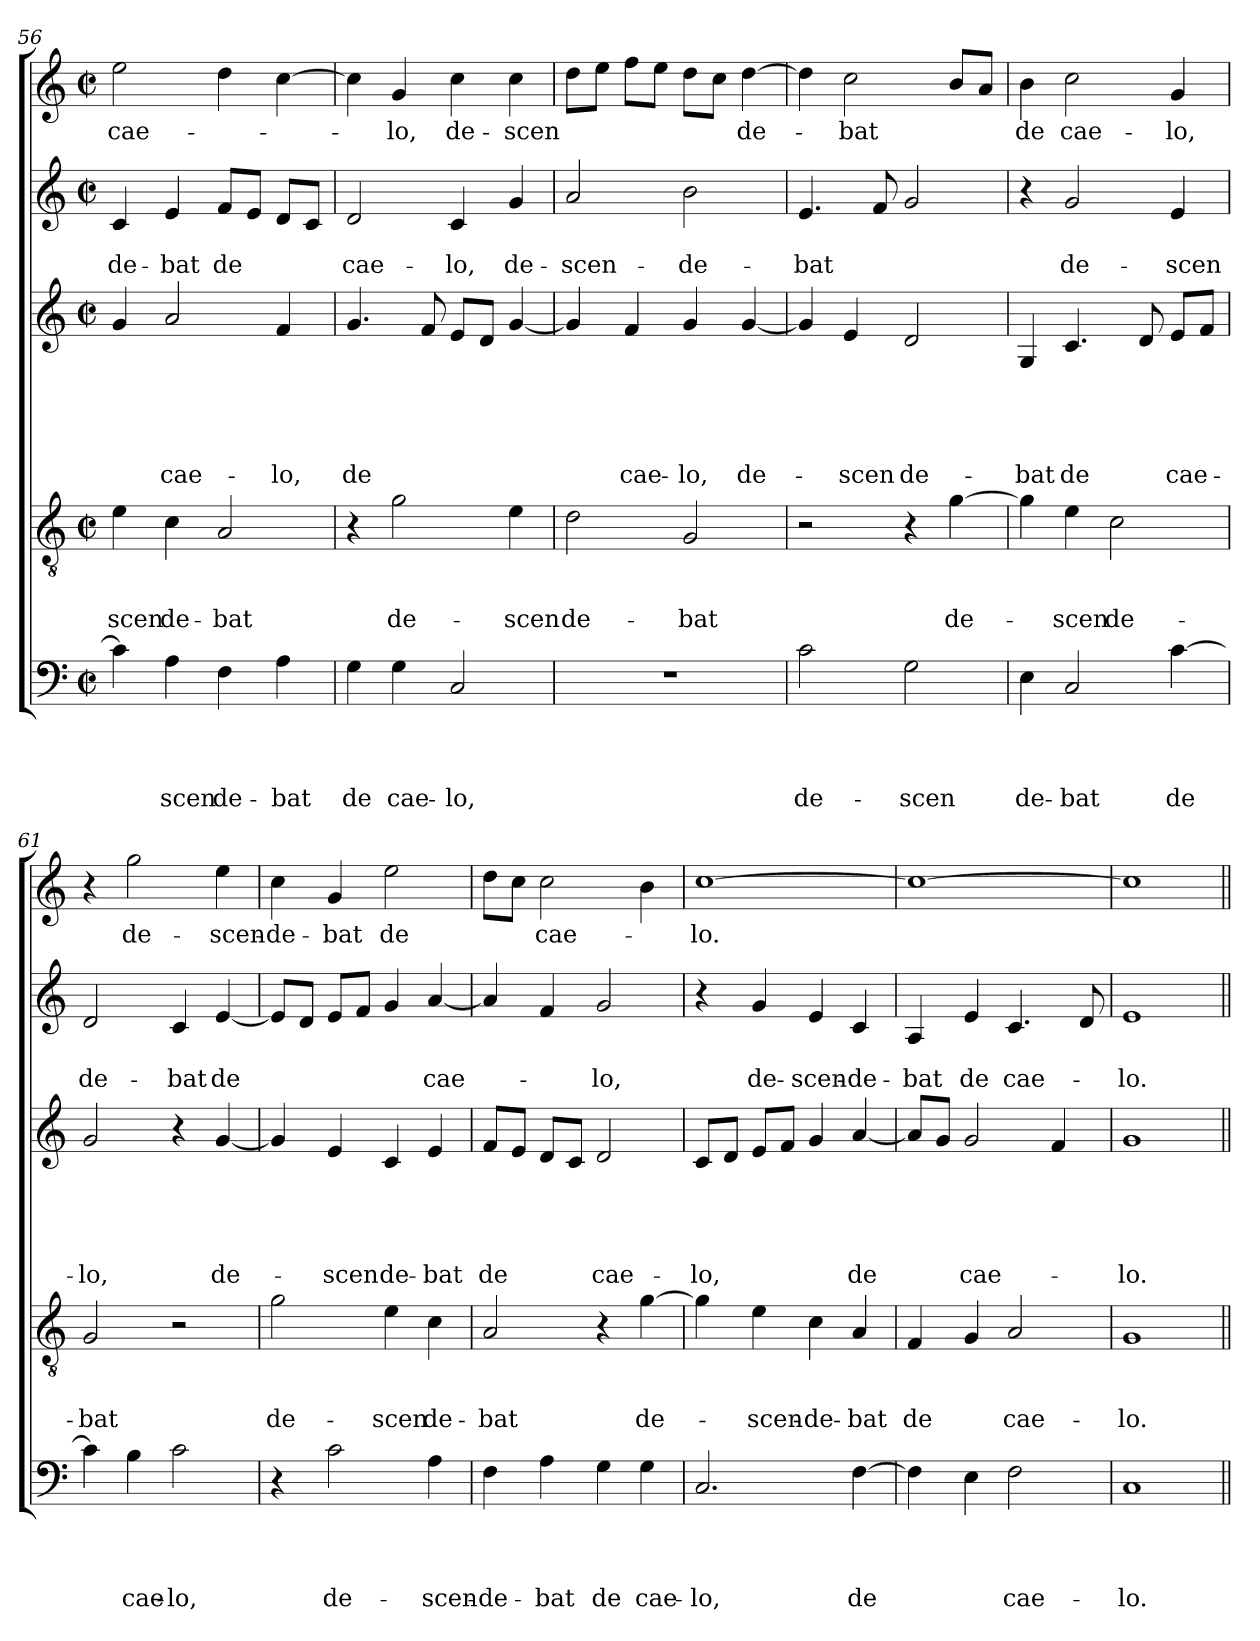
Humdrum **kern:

**kern	**text	**text	**text	**text	**kern	**text	**text	**text	**kern	**text	**text	**text	**text	**text	**kern	**text	**text	**kern	**text
*part5	*part5	*part5	*part5	*part5	*part4	*part4	*part4	*part4	*part3	*part3	*part3	*part3	*part3	*part3	*part2	*part2	*part2	*part1	*part1
*staff5	*staff5	*staff5	*staff5	*staff5	*staff4	*staff4	*staff4	*staff4	*staff3	*staff3	*staff3	*staff3	*staff3	*staff3	*staff2	*staff2	*staff2	*staff1	*staff1
*clefF4	*	*	*	*	*clefGv2	*	*	*	*clefG2	*	*	*	*	*	*clefG2	*	*	*clefG2	*
*k[]	*	*	*	*	*k[]	*	*	*	*k[]	*	*	*	*	*	*k[]	*	*	*k[]	*
*C:	*	*	*	*	*C:	*	*	*	*C:	*	*	*	*	*	*C:	*	*	*C:	*
*M2/2	*	*	*	*	*M2/2	*	*	*	*M2/2	*	*	*	*	*	*M2/2	*	*	*M2/2	*
*met(c|)	*	*	*	*	*met(c|)	*	*	*	*met(c|)	*	*	*	*	*	*met(c|)	*	*	*met(c|)	*
=56	=56	=56	=56	=56	=56	=56	=56	=56	=56	=56	=56	=56	=56	=56	=56	=56	=56	=56	=56
!	!	!	!	!	!	!	!	!LO:LY:b	!	!	!	!	!	!	!	!	!LO:LY:b	!	!LO:LY:b
4c\]	.	.	.	.	4e\	.	.	-scen	4g/	.	.	.	.	.	4c/	.	de-	2ee\	cae-
!	!	!	!	!LO:LY:b	!	!	!	!LO:LY:b	!	!	!	!	!	!LO:LY:b	!	!	!LO:LY:b	!	!
4A\	.	.	.	-scen	4c\	.	.	de-	2a/	.	.	.	.	cae-	4e/	.	-bat	.	.
!	!	!	!	!LO:LY:b	!	!	!	!LO:LY:b	!	!	!	!	!	!	!	!	!LO:LY:b	!	!
4F\	.	.	.	de-	2A/	.	.	-bat	.	.	.	.	.	.	8f/L	.	de	4dd\	.
.	.	.	.	.	.	.	.	.	.	.	.	.	.	.	8e/J	.	.	.	.
!	!	!	!	!LO:LY:b	!	!	!	!	!	!	!	!	!	!LO:LY:b	!	!	!	!	!
4A\	.	.	.	-bat	.	.	.	.	4f/	.	.	.	.	-lo,	8d/L	.	.	[4cc\	.
.	.	.	.	.	.	.	.	.	.	.	.	.	.	.	8c/J	.	.	.	.
=57	=57	=57	=57	=57	=57	=57	=57	=57	=57	=57	=57	=57	=57	=57	=57	=57	=57	=57	=57
!	!	!	!	!LO:LY:b	!	!	!	!	!	!	!	!	!	!LO:LY:b	!	!	!LO:LY:b	!	!
4G\	.	.	.	de	4r	.	.	.	4.g/	.	.	.	.	de	2d/	.	cae-	4cc\]	.
!	!	!	!	!LO:LY:b	!	!	!	!LO:LY:b	!	!	!	!	!	!	!	!	!	!	!LO:LY:b
4G\	.	.	.	cae-	2g\	.	.	de-	.	.	.	.	.	.	.	.	.	4g/	-lo,
.	.	.	.	.	.	.	.	.	8f/	.	.	.	.	.	.	.	.	.	.
!	!	!	!	!LO:LY:b	!	!	!	!	!	!	!	!	!	!	!	!	!LO:LY:b	!	!LO:LY:b
2C/	.	.	.	-lo,	.	.	.	.	8e/L	.	.	.	.	.	4c/	.	-lo,	4cc\	de-
.	.	.	.	.	.	.	.	.	8d/J	.	.	.	.	.	.	.	.	.	.
!	!	!	!	!	!	!	!	!LO:LY:b	!	!	!	!	!	!	!	!	!LO:LY:b	!	!LO:LY:b
.	.	.	.	.	4e\	.	.	-scen	[4g/	.	.	.	.	.	4g/	.	de-	4cc\	-scen
=58	=58	=58	=58	=58	=58	=58	=58	=58	=58	=58	=58	=58	=58	=58	=58	=58	=58	=58	=58
!	!	!	!	!	!	!	!	!LO:LY:b	!	!	!	!	!	!	!	!	!LO:LY:b	!	!
1r	.	.	.	.	2d\	.	.	de-	4g/]	.	.	.	.	.	2a/	.	-scen-	8dd\L	.
.	.	.	.	.	.	.	.	.	.	.	.	.	.	.	.	.	.	8ee\J	.
!	!	!	!	!	!	!	!	!	!	!	!	!	!	!LO:LY:b	!	!	!	!	!
.	.	.	.	.	.	.	.	.	4f/	.	.	.	.	cae-	.	.	.	8ff\L	.
.	.	.	.	.	.	.	.	.	.	.	.	.	.	.	.	.	.	8ee\J	.
!	!	!	!	!	!	!	!	!LO:LY:b	!	!	!	!	!	!LO:LY:b	!	!	!LO:LY:b	!	!
.	.	.	.	.	2G/	.	.	-bat	4g/	.	.	.	.	-lo,	2b\	.	-de-	8dd\L	.
.	.	.	.	.	.	.	.	.	.	.	.	.	.	.	.	.	.	8cc\J	.
!	!	!	!	!	!	!	!	!	!	!	!	!	!	!LO:LY:b	!	!	!	!	!LO:LY:b
.	.	.	.	.	.	.	.	.	[4g/	.	.	.	.	de-	.	.	.	[4dd\	de-
=59	=59	=59	=59	=59	=59	=59	=59	=59	=59	=59	=59	=59	=59	=59	=59	=59	=59	=59	=59
!	!	!	!	!LO:LY:b	!	!	!	!	!	!	!	!	!	!	!	!	!LO:LY:b	!	!
2c\	.	.	.	de-	2r	.	.	.	4g/]	.	.	.	.	.	4.e/	.	-bat	4dd\]	.
!	!	!	!	!	!	!	!	!	!	!	!	!	!	!LO:LY:b	!	!	!	!	!LO:LY:b
.	.	.	.	.	.	.	.	.	4e/	.	.	.	.	-scen	.	.	.	2cc\	-bat
.	.	.	.	.	.	.	.	.	.	.	.	.	.	.	8f/	.	.	.	.
!	!	!	!	!LO:LY:b	!	!	!	!	!	!	!	!	!	!LO:LY:b	!	!	!	!	!
2G\	.	.	.	-scen	4r	.	.	.	2d/	.	.	.	.	de-	2g/	.	.	.	.
!	!	!	!	!	!	!	!	!LO:LY:b	!	!	!	!	!	!	!	!	!	!	!
.	.	.	.	.	[4g\	.	.	de-	.	.	.	.	.	.	.	.	.	8b/L	.
.	.	.	.	.	.	.	.	.	.	.	.	.	.	.	.	.	.	8a/J	.
=60	=60	=60	=60	=60	=60	=60	=60	=60	=60	=60	=60	=60	=60	=60	=60	=60	=60	=60	=60
!	!	!	!	!LO:LY:b	!	!	!	!	!	!	!	!	!	!LO:LY:b	!	!	!	!	!LO:LY:b
4E\	.	.	.	de-	4g\]	.	.	.	4G/	.	.	.	.	-bat	4r	.	.	4b\	de
!	!	!	!	!LO:LY:b	!	!	!	!LO:LY:b	!	!	!	!	!	!LO:LY:b	!	!	!LO:LY:b	!	!LO:LY:b
2C/	.	.	.	-bat	4e\	.	.	-scen	4.c/	.	.	.	.	de	2g/	.	de-	2cc\	cae-
!	!	!	!	!	!	!	!	!LO:LY:b	!	!	!	!	!	!	!	!	!	!	!
.	.	.	.	.	2c\	.	.	de-	.	.	.	.	.	.	.	.	.	.	.
.	.	.	.	.	.	.	.	.	8d/	.	.	.	.	.	.	.	.	.	.
!	!	!	!	!LO:LY:b	!	!	!	!	!	!	!	!	!	!LO:LY:b	!	!	!LO:LY:b	!	!LO:LY:b
[4c\	.	.	.	de	.	.	.	.	8e/L	.	.	.	.	cae-	4e/	.	-scen	4g/	-lo,
.	.	.	.	.	.	.	.	.	8f/J	.	.	.	.	.	.	.	.	.	.
!!LO:LB:g=z
=61	=61	=61	=61	=61	=61	=61	=61	=61	=61	=61	=61	=61	=61	=61	=61	=61	=61	=61	=61
!	!	!	!	!	!	!	!	!LO:LY:b	!	!	!	!	!	!LO:LY:b	!	!	!LO:LY:b	!	!
4c\]	.	.	.	.	2G/	.	.	-bat	2g/	.	.	.	.	-lo,	2d/	.	de-	4r	.
!	!	!	!	!LO:LY:b	!	!	!	!	!	!	!	!	!	!	!	!	!	!	!LO:LY:b
4B\	.	.	.	cae-	.	.	.	.	.	.	.	.	.	.	.	.	.	2gg\	de-
!	!	!	!	!LO:LY:b	!	!	!	!	!	!	!	!	!	!	!	!	!LO:LY:b	!	!
2c\	.	.	.	-lo,	2r	.	.	.	4r	.	.	.	.	.	4c/	.	-bat	.	.
!	!	!	!	!	!	!	!	!	!	!	!	!	!	!LO:LY:b	!	!	!LO:LY:b	!	!LO:LY:b
.	.	.	.	.	.	.	.	.	[4g/	.	.	.	.	de-	[4e/	.	de	4ee\	-scen-
=62	=62	=62	=62	=62	=62	=62	=62	=62	=62	=62	=62	=62	=62	=62	=62	=62	=62	=62	=62
!	!	!	!	!	!	!	!	!LO:LY:b	!	!	!	!	!	!	!	!	!	!	!LO:LY:b
4r	.	.	.	.	2g\	.	.	de-	4g/]	.	.	.	.	.	8e/L]	.	.	4cc\	-de-
.	.	.	.	.	.	.	.	.	.	.	.	.	.	.	8d/J	.	.	.	.
!	!	!	!	!LO:LY:b	!	!	!	!	!	!	!	!	!	!LO:LY:b	!	!	!	!	!LO:LY:b
2c\	.	.	.	de-	.	.	.	.	4e/	.	.	.	.	-scen	8e/L	.	.	4g/	-bat
.	.	.	.	.	.	.	.	.	.	.	.	.	.	.	8f/J	.	.	.	.
!	!	!	!	!	!	!	!	!LO:LY:b	!	!	!	!	!	!LO:LY:b	!	!	!	!	!LO:LY:b
.	.	.	.	.	4e\	.	.	-scen	4c/	.	.	.	.	de-	4g/	.	.	2ee\	de
!	!	!	!	!LO:LY:b	!	!	!	!LO:LY:b	!	!	!	!	!	!LO:LY:b	!	!	!LO:LY:b	!	!
4A\	.	.	.	-scen-	4c\	.	.	de-	4e/	.	.	.	.	-bat	[4a/	.	cae-	.	.
=63	=63	=63	=63	=63	=63	=63	=63	=63	=63	=63	=63	=63	=63	=63	=63	=63	=63	=63	=63
!	!	!	!	!LO:LY:b	!	!	!	!LO:LY:b	!	!	!	!	!	!LO:LY:b	!	!	!	!	!
4F\	.	.	.	-de-	2A/	.	.	-bat	8f/L	.	.	.	.	de	4a/]	.	.	8dd\L	.
.	.	.	.	.	.	.	.	.	8e/J	.	.	.	.	.	.	.	.	8cc\J	.
!	!	!	!	!LO:LY:b	!	!	!	!	!	!	!	!	!	!	!	!	!	!	!LO:LY:b
4A\	.	.	.	-bat	.	.	.	.	8d/L	.	.	.	.	.	4f/	.	.	2cc\	cae-
.	.	.	.	.	.	.	.	.	8c/J	.	.	.	.	.	.	.	.	.	.
!	!	!	!	!LO:LY:b	!	!	!	!	!	!	!	!	!	!LO:LY:b	!	!	!LO:LY:b	!	!
4G\	.	.	.	de	4r	.	.	.	2d/	.	.	.	.	cae-	2g/	.	-lo,	.	.
!	!	!	!	!LO:LY:b	!	!	!	!LO:LY:b	!	!	!	!	!	!	!	!	!	!	!
4G\	.	.	.	cae-	[4g\	.	.	de-	.	.	.	.	.	.	.	.	.	4b\	.
=64	=64	=64	=64	=64	=64	=64	=64	=64	=64	=64	=64	=64	=64	=64	=64	=64	=64	=64	=64
!	!	!	!	!LO:LY:b	!	!	!	!	!	!	!	!	!	!LO:LY:b	!	!	!	!	!LO:LY:b
2.C/	.	.	.	-lo,	4g\]	.	.	.	8c/L	.	.	.	.	-lo,	4r	.	.	[1cc	-lo.
.	.	.	.	.	.	.	.	.	8d/J	.	.	.	.	.	.	.	.	.	.
!	!	!	!	!	!	!	!	!LO:LY:b	!	!	!	!	!	!	!	!	!LO:LY:b	!	!
.	.	.	.	.	4e\	.	.	-scen-	8e/L	.	.	.	.	.	4g/	.	de-	.	.
.	.	.	.	.	.	.	.	.	8f/J	.	.	.	.	.	.	.	.	.	.
!	!	!	!	!	!	!	!	!LO:LY:b	!	!	!	!	!	!	!	!	!LO:LY:b	!	!
.	.	.	.	.	4c\	.	.	-de-	4g/	.	.	.	.	.	4e/	.	-scen-	.	.
!	!	!	!	!LO:LY:b	!	!	!	!LO:LY:b	!	!	!	!	!	!LO:LY:b	!	!	!LO:LY:b	!	!
[4F\	.	.	.	de	4A/	.	.	-bat	[4a/	.	.	.	.	de	4c/	.	-de-	.	.
=65	=65	=65	=65	=65	=65	=65	=65	=65	=65	=65	=65	=65	=65	=65	=65	=65	=65	=65	=65
!	!	!	!	!	!	!	!	!LO:LY:b	!	!	!	!	!	!	!	!	!LO:LY:b	!	!
4F\]	.	.	.	.	4F/	.	.	de	8a/L]	.	.	.	.	.	4A/	.	-bat	1cc_	.
.	.	.	.	.	.	.	.	.	8g/J	.	.	.	.	.	.	.	.	.	.
!	!	!	!	!	!	!	!	!	!	!	!	!	!	!LO:LY:b	!	!	!LO:LY:b	!	!
4E\	.	.	.	.	4G/	.	.	.	2g/	.	.	.	.	cae-	4e/	.	de	.	.
!	!	!	!	!LO:LY:b	!	!	!	!LO:LY:b	!	!	!	!	!	!	!	!	!LO:LY:b	!	!
2F\	.	.	.	cae-	2A/	.	.	cae-	.	.	.	.	.	.	4.c/	.	cae-	.	.
.	.	.	.	.	.	.	.	.	4f/	.	.	.	.	.	.	.	.	.	.
.	.	.	.	.	.	.	.	.	.	.	.	.	.	.	8d/	.	.	.	.
=66	=66	=66	=66	=66	=66	=66	=66	=66	=66	=66	=66	=66	=66	=66	=66	=66	=66	=66	=66
!	!	!	!	!LO:LY:b	!	!	!	!LO:LY:b	!	!	!	!	!	!LO:LY:b	!	!	!LO:LY:b	!	!
1C	.	.	.	-lo.	1G	.	.	-lo.	1g	.	.	.	.	-lo.	1e	.	-lo.	1cc]	.
=||	=||	=||	=||	=||	=||	=||	=||	=||	=||	=||	=||	=||	=||	=||	=||	=||	=||	=||	=||
*-	*-	*-	*-	*-	*-	*-	*-	*-	*-	*-	*-	*-	*-	*-	*-	*-	*-	*-	*-
